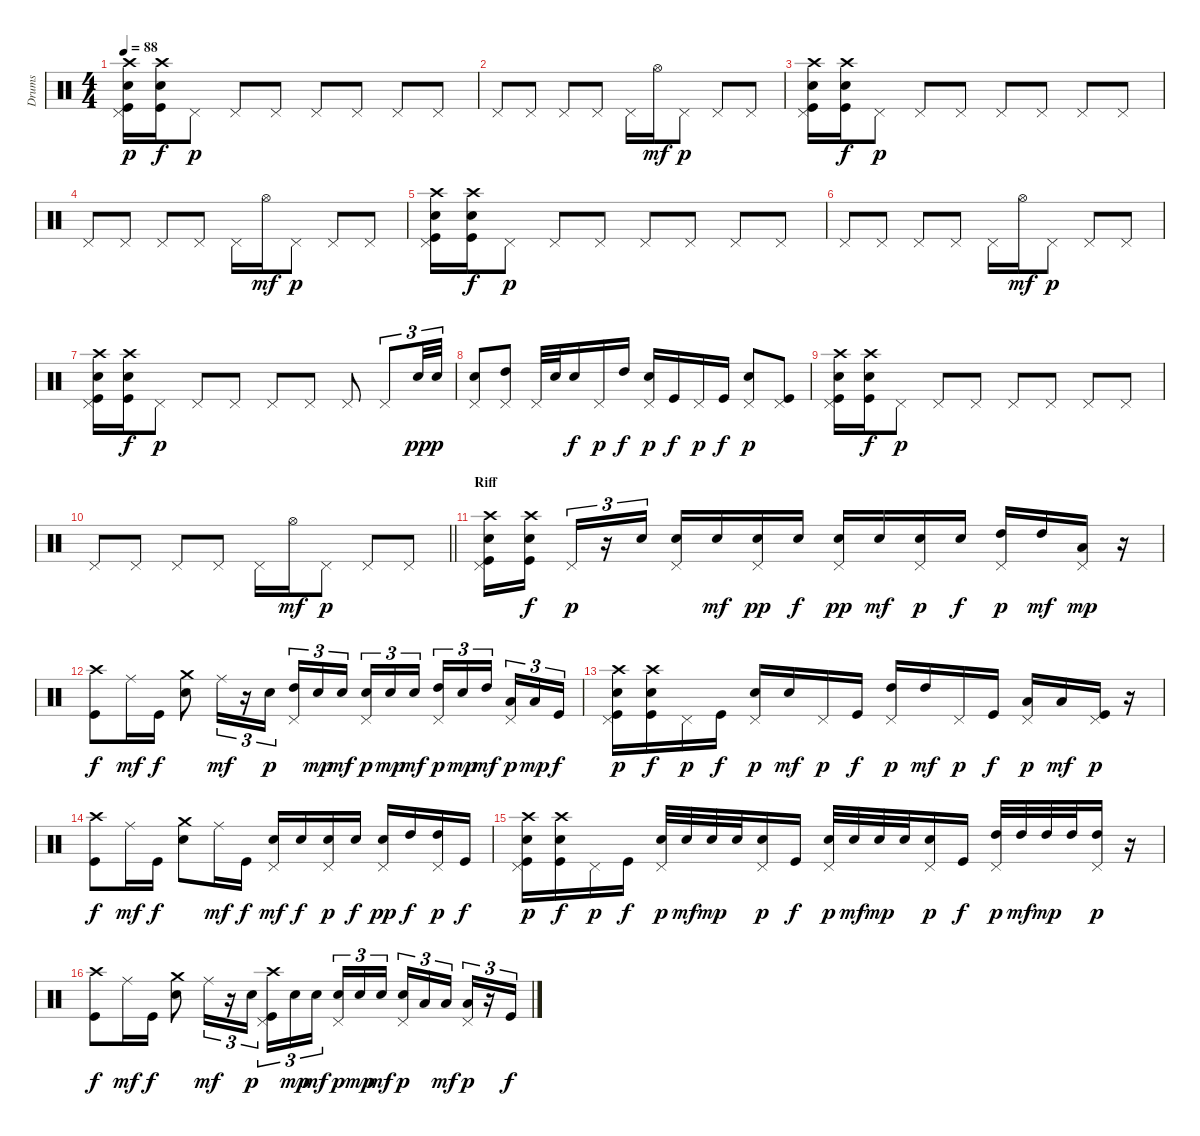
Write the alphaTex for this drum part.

\track ("Drums" "Drums") {instrument percussion}
\staff {score}
\articulation defaults
\ts (4 4)
\tempo 88
\clef neutral
\ks c
("Crash high (hit)" "Pedal Hi-Hat (hit)" "Snare (hit) 2" "Kick (hit)").16{dy p} ("Crash high (hit)" "Snare (hit) 2" "Kick (hit)").16{dy f} "Pedal Hi-Hat (hit)".8{dy p} "Pedal Hi-Hat (hit)".8 "Pedal Hi-Hat (hit)".8 "Pedal Hi-Hat (hit)".8 "Pedal Hi-Hat (hit)".8 "Pedal Hi-Hat (hit)".8 "Pedal Hi-Hat (hit)".8 |
"Pedal Hi-Hat (hit)".8 "Pedal Hi-Hat (hit)".8 "Pedal Hi-Hat (hit)".8 "Pedal Hi-Hat (hit)".8 "Pedal Hi-Hat (hit)".16 "Hi-Hat (open)".16{dy mf} "Pedal Hi-Hat (hit)".8{dy p} "Pedal Hi-Hat (hit)".8 "Pedal Hi-Hat (hit)".8 |
("Crash high (hit)" "Pedal Hi-Hat (hit)" "Snare (hit) 2" "Kick (hit)").16 ("Crash high (hit)" "Snare (hit) 2" "Kick (hit)").16{dy f} "Pedal Hi-Hat (hit)".8{dy p} "Pedal Hi-Hat (hit)".8 "Pedal Hi-Hat (hit)".8 "Pedal Hi-Hat (hit)".8 "Pedal Hi-Hat (hit)".8 "Pedal Hi-Hat (hit)".8 "Pedal Hi-Hat (hit)".8 |
"Pedal Hi-Hat (hit)".8 "Pedal Hi-Hat (hit)".8 "Pedal Hi-Hat (hit)".8 "Pedal Hi-Hat (hit)".8 "Pedal Hi-Hat (hit)".16 "Hi-Hat (open)".16{dy mf} "Pedal Hi-Hat (hit)".8{dy p} "Pedal Hi-Hat (hit)".8 "Pedal Hi-Hat (hit)".8 |
("Crash high (hit)" "Pedal Hi-Hat (hit)" "Snare (hit) 2" "Kick (hit)").16 ("Crash high (hit)" "Snare (hit) 2" "Kick (hit)").16{dy f} "Pedal Hi-Hat (hit)".8{dy p} "Pedal Hi-Hat (hit)".8 "Pedal Hi-Hat (hit)".8 "Pedal Hi-Hat (hit)".8 "Pedal Hi-Hat (hit)".8 "Pedal Hi-Hat (hit)".8 "Pedal Hi-Hat (hit)".8 |
"Pedal Hi-Hat (hit)".8 "Pedal Hi-Hat (hit)".8 "Pedal Hi-Hat (hit)".8 "Pedal Hi-Hat (hit)".8 "Pedal Hi-Hat (hit)".16 "Hi-Hat (open)".16{dy mf} "Pedal Hi-Hat (hit)".8{dy p} "Pedal Hi-Hat (hit)".8 "Pedal Hi-Hat (hit)".8 |
("Crash high (hit)" "Pedal Hi-Hat (hit)" "Snare (hit) 2" "Kick (hit)").16 ("Crash high (hit)" "Snare (hit) 2" "Kick (hit)").16{dy f} "Pedal Hi-Hat (hit)".8{dy p} "Pedal Hi-Hat (hit)".8 "Pedal Hi-Hat (hit)".8 "Pedal Hi-Hat (hit)".8 "Pedal Hi-Hat (hit)".8 "Pedal Hi-Hat (hit)".8 "Pedal Hi-Hat (hit)".8{tu (3 2)} "Snare (hit) 2".32{tu (3 2) dy pp} "Snare (hit) 2".32{tu (3 2) dy p} |
("Pedal Hi-Hat (hit)" "Snare (hit) 2").8 ("Pedal Hi-Hat (hit)" "High Tom (hit)").8 "Pedal Hi-Hat (hit)".32 "Snare (hit) 2".32 "Snare (hit) 2".16{dy f} "Pedal Hi-Hat (hit)".16{dy p} "High Tom (hit)".16{dy f} ("Pedal Hi-Hat (hit)" "Snare (hit) 2").16{dy p} "Kick (hit)".16{dy f} "Pedal Hi-Hat (hit)".16{dy p} "Kick (hit)".16{dy f} ("Pedal Hi-Hat (hit)" "Snare (hit) 2").8{dy p} ("Pedal Hi-Hat (hit)" "Kick (hit)").8 |
("Crash high (hit)" "Pedal Hi-Hat (hit)" "Snare (hit) 2" "Kick (hit)").16 ("Crash high (hit)" "Snare (hit) 2" "Kick (hit)").16{dy f} "Pedal Hi-Hat (hit)".8{dy p} "Pedal Hi-Hat (hit)".8 "Pedal Hi-Hat (hit)".8 "Pedal Hi-Hat (hit)".8 "Pedal Hi-Hat (hit)".8 "Pedal Hi-Hat (hit)".8 "Pedal Hi-Hat (hit)".8 |
\barLineRight lightlight "Pedal Hi-Hat (hit)".8 "Pedal Hi-Hat (hit)".8 "Pedal Hi-Hat (hit)".8 "Pedal Hi-Hat (hit)".8 "Pedal Hi-Hat (hit)".16 "Hi-Hat (open)".16{dy mf} "Pedal Hi-Hat (hit)".8{dy p} "Pedal Hi-Hat (hit)".8 "Pedal Hi-Hat (hit)".8
|
\section ("" "Riff")
("Crash high (hit)" "Pedal Hi-Hat (hit)" "Snare (hit) 2" "Kick (hit)").16 ("Crash high (hit)" "Snare (hit) 2" "Kick (hit)").16{dy f beam splitsecondary} "Pedal Hi-Hat (hit)".16{tu (3 2) dy p} r.16{tu (3 2)} "Snare (hit) 2".16{tu (3 2)} ("Pedal Hi-Hat (hit)" "Snare (hit) 2").16 "Snare (hit) 2".16{dy mf} ("Pedal Hi-Hat (hit)" "Snare (hit) 2").16{dy pp} "Snare (hit) 2".16{dy f} ("Pedal Hi-Hat (hit)" "Snare (hit) 2").16{dy pp} "Snare (hit) 2".16{dy mf} ("Pedal Hi-Hat (hit)" "Snare (hit) 2").16{dy p} "Snare (hit) 2".16{dy f} ("Pedal Hi-Hat (hit)" "High Tom (hit)").16{dy p} "High Tom (hit)".16{dy mf} ("Pedal Hi-Hat (hit)" "Low Tom (hit)").16{dy mp} r.16 |
("Crash high (hit)" "Kick (hit)").8{dy f} "Ride (middle)".16{dy mf} "Kick (hit)".16{dy f} ("Crash medium (hit)" "Snare (hit) 2").8 "Ride (middle)".16{tu (3 2) dy mf} r.16{tu (3 2)} "Snare (hit) 2".16{tu (3 2) dy p} ("Pedal Hi-Hat (hit)" "High Tom (hit)").16{tu (3 2)} "Snare (hit) 2".16{tu (3 2) dy mp} "Snare (hit) 2".16{tu (3 2) dy mf beam splitsecondary} ("Pedal Hi-Hat (hit)" "Snare (hit) 2").16{tu (3 2) dy p} "Snare (hit) 2".16{tu (3 2) dy mp} "Snare (hit) 2".16{tu (3 2) dy mf} ("Pedal Hi-Hat (hit)" "High Tom (hit)").16{tu (3 2) dy p} "Snare (hit) 2".16{tu (3 2) dy mp} "High Tom (hit)".16{tu (3 2) dy mf beam splitsecondary} ("Pedal Hi-Hat (hit)" "Low Tom (hit)").16{tu (3 2) dy p} "Low Tom (hit)".16{tu (3 2) dy mp} "Kick (hit)".16{tu (3 2) dy f} |
("Crash high (hit)" "Pedal Hi-Hat (hit)" "Snare (hit) 2" "Kick (hit)").16{dy p} ("Crash high (hit)" "Snare (hit) 2" "Kick (hit)").16{dy f} "Pedal Hi-Hat (hit)".16{dy p} "Kick (hit)".16{dy f} ("Pedal Hi-Hat (hit)" "Snare (hit) 2").16{dy p} "Snare (hit) 2".16{dy mf} "Pedal Hi-Hat (hit)".16{dy p} "Kick (hit)".16{dy f} ("Pedal Hi-Hat (hit)" "High Tom (hit)").16{dy p} "High Tom (hit)".16{dy mf} "Pedal Hi-Hat (hit)".16{dy p} "Kick (hit)".16{dy f} ("Pedal Hi-Hat (hit)" "Low Tom (hit)").16{dy p} "Low Tom (hit)".16{dy mf} ("Pedal Hi-Hat (hit)" "Kick (hit)").16{dy p} r.16 |
("Crash high (hit)" "Kick (hit)").8{dy f} "Ride (middle)".16{dy mf} "Kick (hit)".16{dy f} ("Crash medium (hit)" "Snare (hit) 2").8 "Ride (middle)".16{dy mf} "Kick (hit)".16{dy f} ("Pedal Hi-Hat (hit)" "Snare (hit) 2").16{dy mf} "Snare (hit) 2".16{dy f} ("Pedal Hi-Hat (hit)" "Snare (hit) 2").16{dy p} "Snare (hit) 2".16{dy f} ("Pedal Hi-Hat (hit)" "Snare (hit) 2").16{dy pp} "High Tom (hit)".16{dy f} ("Pedal Hi-Hat (hit)" "High Tom (hit)").16{dy p} "Kick (hit)".16{dy f} |
("Crash high (hit)" "Pedal Hi-Hat (hit)" "Snare (hit) 2" "Kick (hit)").16{dy p} ("Crash high (hit)" "Snare (hit) 2" "Kick (hit)").16{dy f} "Pedal Hi-Hat (hit)".16{dy p} "Kick (hit)".16{dy f} ("Pedal Hi-Hat (hit)" "Snare (hit) 2").32{dy p} "Snare (hit) 2".32{dy mf} "Snare (hit) 2".32{dy mp} "Snare (hit) 2".32 ("Pedal Hi-Hat (hit)" "Snare (hit) 2").16{dy p} "Kick (hit)".16{dy f} ("Pedal Hi-Hat (hit)" "Snare (hit) 2").32{dy p} "Snare (hit) 2".32{dy mf} "Snare (hit) 2".32{dy mp} "Snare (hit) 2".32 ("Pedal Hi-Hat (hit)" "Snare (hit) 2").16{dy p} "Kick (hit)".16{dy f} ("Pedal Hi-Hat (hit)" "High Tom (hit)").32{dy p} "High Tom (hit)".32{dy mf} "High Tom (hit)".32{dy mp} "High Tom (hit)".32 ("Pedal Hi-Hat (hit)" "High Tom (hit)").16{dy p} r.16 |
("Crash high (hit)" "Kick (hit)").8{dy f} "Ride (middle)".16{dy mf} "Kick (hit)".16{dy f} ("Crash medium (hit)" "Snare (hit) 2").8 "Ride (middle)".16{tu (3 2) dy mf} r.16{tu (3 2)} "Snare (hit) 2".16{tu (3 2) dy p} ("Crash high (hit)" "Pedal Hi-Hat (hit)" "Kick (hit)").16{tu (3 2)} "Snare (hit) 2".16{tu (3 2) dy mp} "Snare (hit) 2".16{tu (3 2) dy mf beam splitsecondary} ("Pedal Hi-Hat (hit)" "Snare (hit) 2").16{tu (3 2) dy p} "Snare (hit) 2".16{tu (3 2) dy mp} "Snare (hit) 2".16{tu (3 2) dy mf} ("Pedal Hi-Hat (hit)" "Snare (hit) 2").16{tu (3 2) dy p} "Low Tom (hit)".16{tu (3 2)} "Low Tom (hit)".16{tu (3 2) dy mf beam splitsecondary} ("Pedal Hi-Hat (hit)" "Low Tom (hit)").16{tu (3 2) dy p} r.16{tu (3 2)} "Kick (hit)".16{tu (3 2) dy f}
